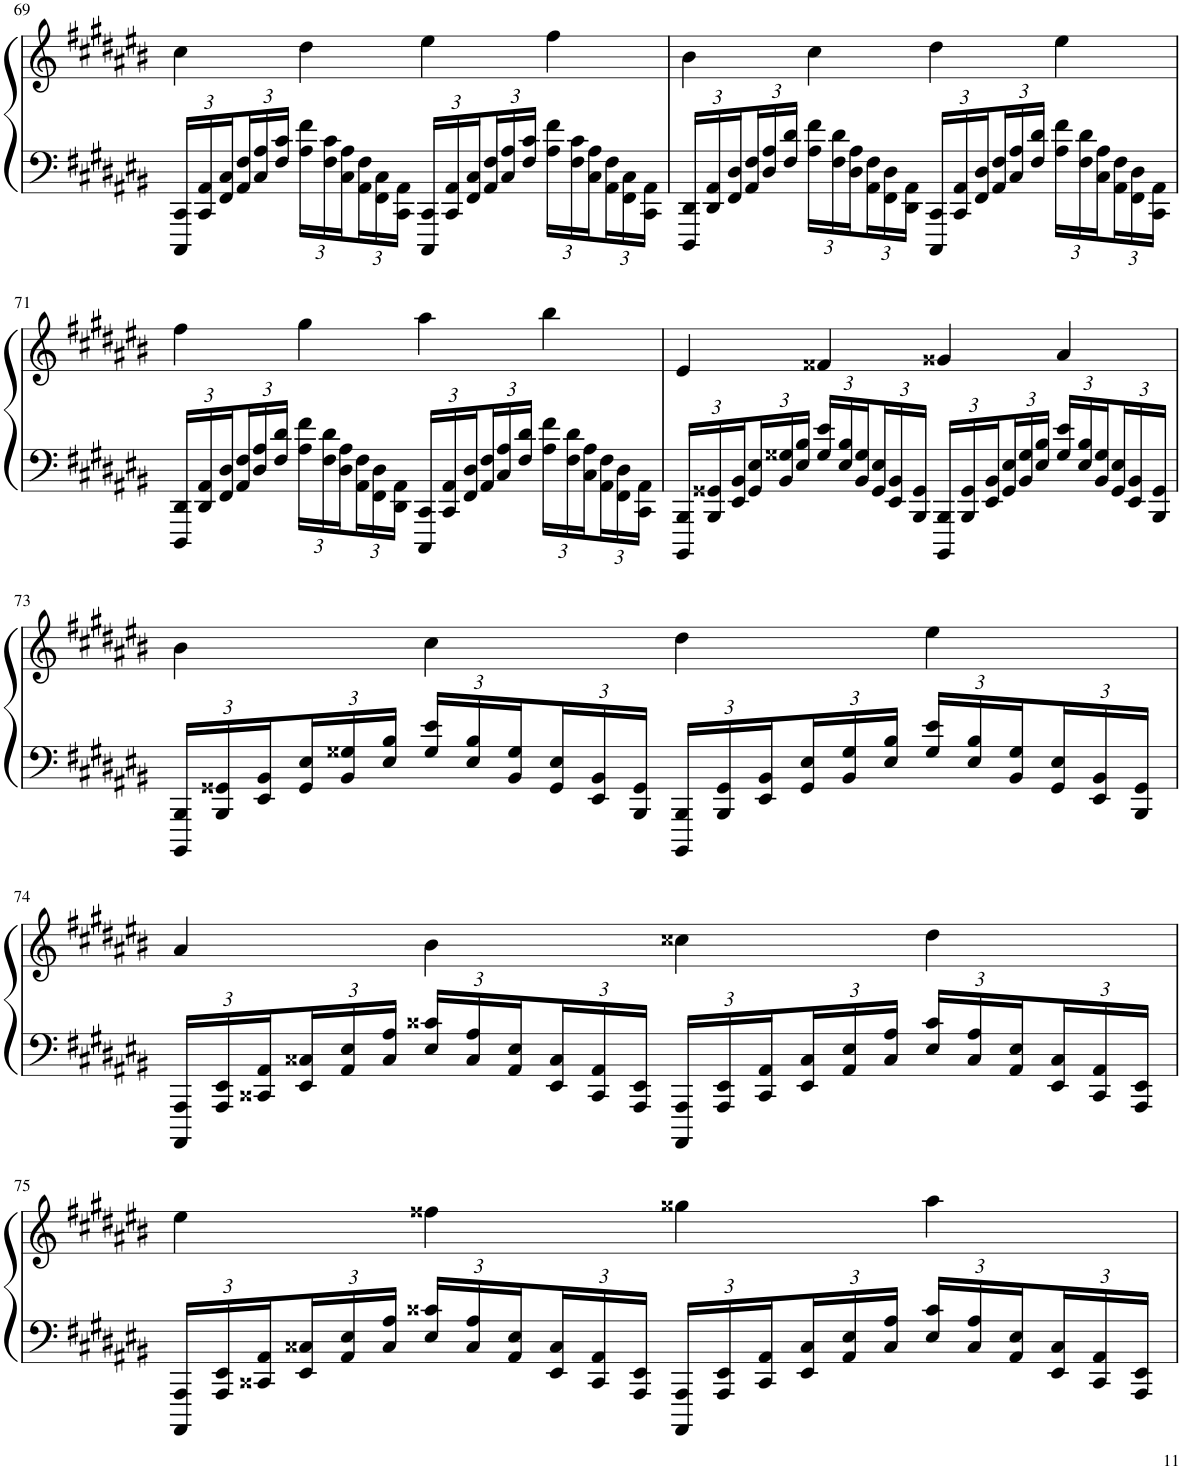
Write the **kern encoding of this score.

**kern	**kern
*part1	*part1
*staff2	*staff1
*I"Piano	*
*I'Pno.	*
!!LO:PB:g=z
*clefF4	*clefG2
*k[f#c#g#d#a#e#b#]	*k[f#c#g#d#a#e#b#]
*M4/4	*M4/4
*Xbrackettup	*
=69	=69
24CCC#/ 24CC#/LL	4cc#\
24CC#/ 24AA#/	.
24FF#/ 24C#/	.
24AA#/ 24F#/	.
24C#/ 24A#/	.
24F#/ 24c#/JJ	.
24A#\ 24f#\LL	4dd#\
24F#\ 24c#\	.
24C#\ 24A#\	.
24AA#\ 24F#\	.
24FF#\ 24C#\	.
24CC#\ 24AA#\JJ	.
24CCC#/ 24CC#/LL	4ee#\
24CC#/ 24AA#/	.
24FF#/ 24C#/	.
24AA#/ 24F#/	.
24C#/ 24A#/	.
24F#/ 24c#/JJ	.
24A#\ 24f#\LL	4ff#\
24F#\ 24c#\	.
24C#\ 24A#\	.
24AA#\ 24F#\	.
24FF#\ 24C#\	.
24CC#\ 24AA#\JJ	.
=70	=70
24DDD#/ 24DD#/LL	4b#\
24DD#/ 24AA#/	.
24FF#/ 24D#/	.
24AA#/ 24F#/	.
24D#/ 24A#/	.
24F#/ 24d#/JJ	.
24A#\ 24f#\LL	4cc#\
24F#\ 24d#\	.
24D#\ 24A#\	.
24AA#\ 24F#\	.
24FF#\ 24D#\	.
24DD#\ 24AA#\JJ	.
24CCC#/ 24CC#/LL	4dd#\
24CC#/ 24AA#/	.
24FF#/ 24D#/	.
24AA#/ 24F#/	.
24C#/ 24A#/	.
24F#/ 24d#/JJ	.
24A#\ 24f#\LL	4ee#\
24F#\ 24d#\	.
24C#\ 24A#\	.
24AA#\ 24F#\	.
24FF#\ 24D#\	.
24CC#\ 24AA#\JJ	.
!!LO:LB:g=z
=71	=71
24DDD#/ 24DD#/LL	4ff#\
24DD#/ 24AA#/	.
24FF#/ 24D#/	.
24AA#/ 24F#/	.
24D#/ 24A#/	.
24F#/ 24d#/JJ	.
24A#\ 24f#\LL	4gg#\
24F#\ 24d#\	.
24D#\ 24A#\	.
24AA#\ 24F#\	.
24FF#\ 24D#\	.
24DD#\ 24AA#\JJ	.
24CCC#/ 24CC#/LL	4aa#\
24CC#/ 24AA#/	.
24FF#/ 24D#/	.
24AA#/ 24F#/	.
24C#/ 24A#/	.
24F#/ 24d#/JJ	.
24A#\ 24f#\LL	4bb#\
24F#\ 24d#\	.
24C#\ 24A#\	.
24AA#\ 24F#\	.
24FF#\ 24D#\	.
24CC#\ 24AA#\JJ	.
=72	=72
24BBBB#/ 24BBB#/LL	4e#/
24BBB#/ 24GG##X/	.
24EE#/ 24BB#/	.
24GG##/ 24E#/	.
24BB#/ 24G##X/	.
24E#/ 24B#/JJ	.
24G##/ 24e#/LL	4f##X/
24E#/ 24B#/	.
24BB#/ 24G##/	.
24GG##/ 24E#/	.
24EE#/ 24BB#/	.
24BBB#/ 24GG##/JJ	.
24BBBB#/ 24BBB#/LL	4g##X/
24BBB#/ 24GG##/	.
24EE#/ 24BB#/	.
24GG##/ 24E#/	.
24BB#/ 24G##/	.
24E#/ 24B#/JJ	.
24G##/ 24e#/LL	4a#/
24E#/ 24B#/	.
24BB#/ 24G##/	.
24GG##/ 24E#/	.
24EE#/ 24BB#/	.
24BBB#/ 24GG##/JJ	.
!!LO:LB:g=z
=73	=73
24BBBB#/ 24BBB#/LL	4b#\
24BBB#/ 24GG##X/	.
24EE#/ 24BB#/	.
24GG##/ 24E#/	.
24BB#/ 24G##X/	.
24E#/ 24B#/JJ	.
24G##/ 24e#/LL	4cc#\
24E#/ 24B#/	.
24BB#/ 24G##/	.
24GG##/ 24E#/	.
24EE#/ 24BB#/	.
24BBB#/ 24GG##/JJ	.
24BBBB#/ 24BBB#/LL	4dd#\
24BBB#/ 24GG##/	.
24EE#/ 24BB#/	.
24GG##/ 24E#/	.
24BB#/ 24G##/	.
24E#/ 24B#/JJ	.
24G##/ 24e#/LL	4ee#\
24E#/ 24B#/	.
24BB#/ 24G##/	.
24GG##/ 24E#/	.
24EE#/ 24BB#/	.
24BBB#/ 24GG##/JJ	.
!!LO:LB:g=z
=74	=74
24AAAA#/ 24AAA#/LL	4a#/
24AAA#/ 24EE#/	.
24CC##X/ 24AA#/	.
24EE#/ 24C##X/	.
24AA#/ 24E#/	.
24C##/ 24A#/JJ	.
24E#/ 24c##X/LL	4b#\
24C##/ 24A#/	.
24AA#/ 24E#/	.
24EE#/ 24C##/	.
24CC##/ 24AA#/	.
24AAA#/ 24EE#/JJ	.
24AAAA#/ 24AAA#/LL	4cc##X\
24AAA#/ 24EE#/	.
24CC##/ 24AA#/	.
24EE#/ 24C##/	.
24AA#/ 24E#/	.
24C##/ 24A#/JJ	.
24E#/ 24c##/LL	4dd#\
24C##/ 24A#/	.
24AA#/ 24E#/	.
24EE#/ 24C##/	.
24CC##/ 24AA#/	.
24AAA#/ 24EE#/JJ	.
!!LO:LB:g=z
=75	=75
24AAAA#/ 24AAA#/LL	4ee#\
24AAA#/ 24EE#/	.
24CC##X/ 24AA#/	.
24EE#/ 24C##X/	.
24AA#/ 24E#/	.
24C##/ 24A#/JJ	.
24E#/ 24c##X/LL	4ff##X\
24C##/ 24A#/	.
24AA#/ 24E#/	.
24EE#/ 24C##/	.
24CC##/ 24AA#/	.
24AAA#/ 24EE#/JJ	.
24AAAA#/ 24AAA#/LL	4gg##X\
24AAA#/ 24EE#/	.
24CC##/ 24AA#/	.
24EE#/ 24C##/	.
24AA#/ 24E#/	.
24C##/ 24A#/JJ	.
24E#/ 24c##/LL	4aa#\
24C##/ 24A#/	.
24AA#/ 24E#/	.
24EE#/ 24C##/	.
24CC##/ 24AA#/	.
24AAA#/ 24EE#/JJ	.
=	=
*-	*-
